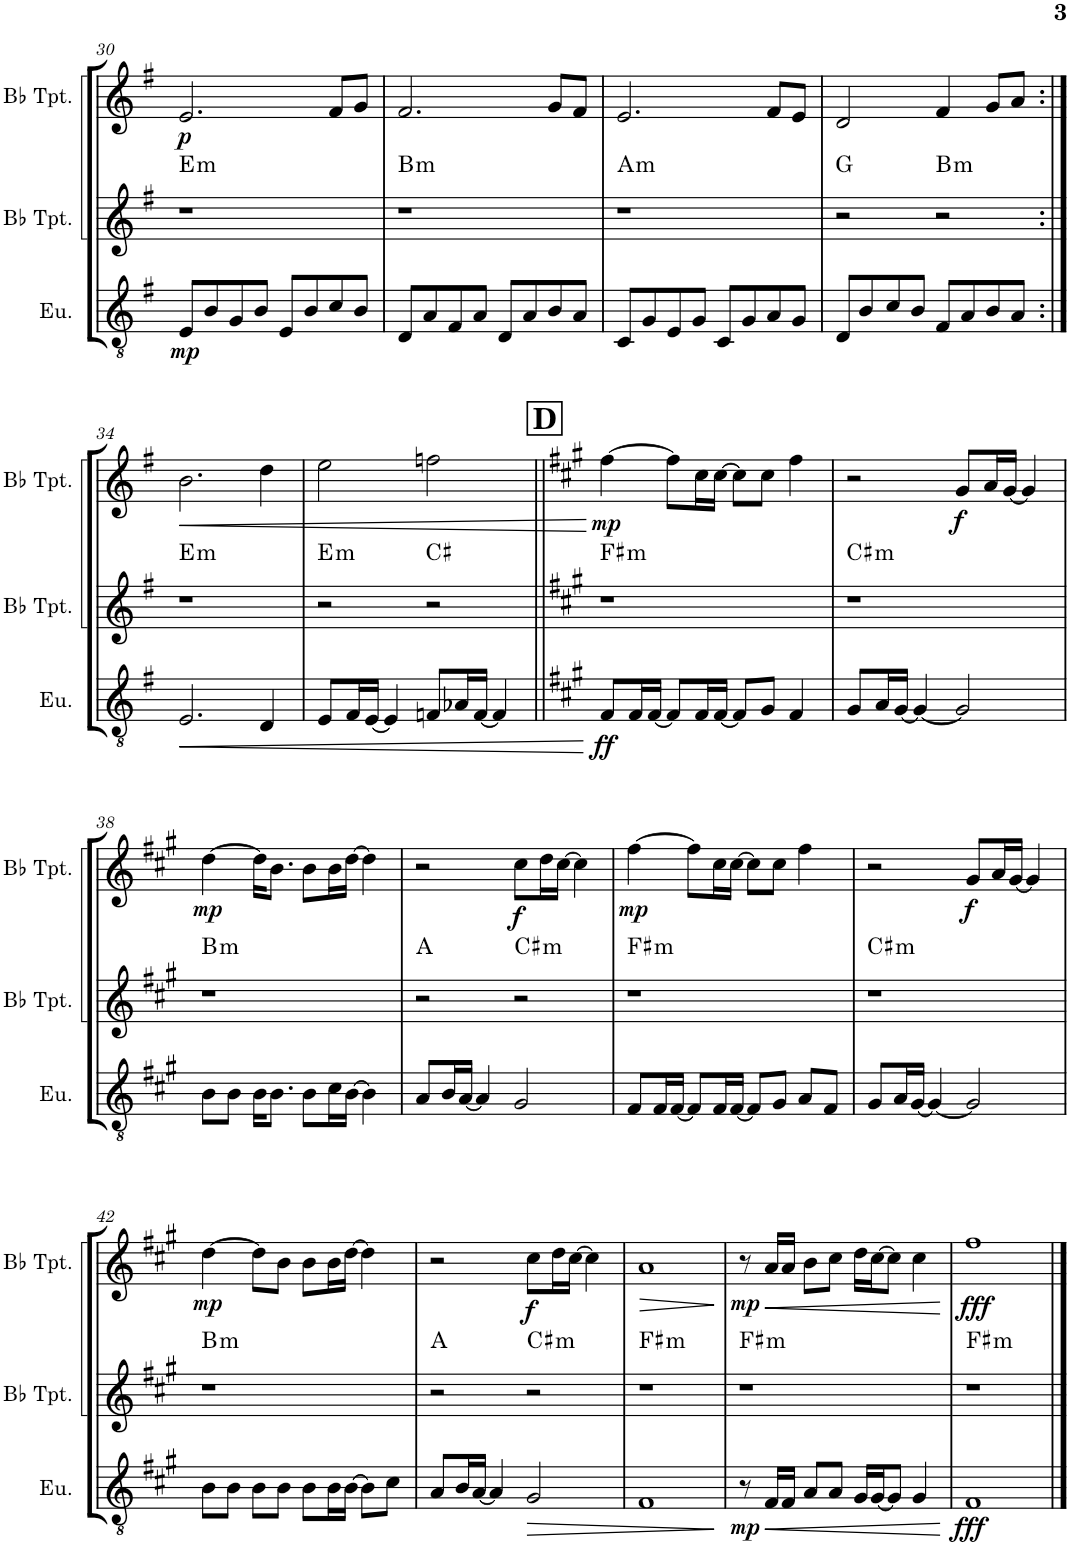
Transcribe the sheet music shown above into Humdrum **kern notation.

**kern	**dynam	**kern	**harte	**kern	**dynam
*part3	*part3	*part2	*part2	*part1	*part1
*staff3	*staff3	*staff2	*	*staff1	*staff1
*I"Euphonium	*	*I"Bb Trumpet	*	*I"Bb Trumpet	*
*I'Eu.	*	*I'Bb Tpt.	*	*I'Bb Tpt.	*
!!LO:PB:g=z
*clefGv2	*	*clefG2	*	*clefG2	*
*Trd1c2	*	*Trd1c2	*	*Trd1c2	*
*k[f#]	*	*k[f#]	*	*k[f#]	*
*M4/4	*	*M4/4	*	*M4/4	*
=30	=30	=30	=30	=30	=30
!	!LO:DY:b	!	!LO:H:kt=m	!	!LO:DY:b
8E/L	mp	1r	E:min	2.e/	p
8B/	.	.	.	.	.
8G/	.	.	.	.	.
8B/J	.	.	.	.	.
8E/L	.	.	.	.	.
8B/	.	.	.	.	.
8c/	.	.	.	8f#/L	.
8B/J	.	.	.	8g/J	.
=31	=31	=31	=31	=31	=31
!	!	!	!LO:H:kt=m	!	!
8D/L	.	1r	B:min	2.f#/	.
8A/	.	.	.	.	.
8F#/	.	.	.	.	.
8A/J	.	.	.	.	.
8D/L	.	.	.	.	.
8A/	.	.	.	.	.
8B/	.	.	.	8g/L	.
8A/J	.	.	.	8f#/J	.
=32	=32	=32	=32	=32	=32
!	!	!	!LO:H:kt=m	!	!
8C/L	.	1r	A:min	2.e/	.
8G/	.	.	.	.	.
8E/	.	.	.	.	.
8G/J	.	.	.	.	.
8C/L	.	.	.	.	.
8G/	.	.	.	.	.
8A/	.	.	.	8f#/L	.
8G/J	.	.	.	8e/J	.
=33	=33	=33	=33	=33	=33
8D/L	.	2r	G:maj	2d/	.
8B/	.	.	.	.	.
8c/	.	.	.	.	.
8B/J	.	.	.	.	.
!	!	!	!LO:H:kt=m	!	!
8F#/L	.	2r	B:min	4f#/	.
8A/	.	.	.	.	.
8B/	.	.	.	8g/L	.
8A/J	.	.	.	8a/J	.
!!LO:LB:g=z
=34:|!	=34:|!	=34:|!	=34:|!	=34:|!	=34:|!
!	!LO:HP:b	!	!LO:H:kt=m	!	!LO:HP:b
2.E/	<	1r	E:min	2.b\	<
4D/	.	.	.	4dd\	.
=35	=35	=35	=35	=35	=35
!	!	!	!LO:H:kt=m	!	!
8E/L	.	2r	E:min	2ee\	.
16F#/L	.	.	.	.	.
[16E/JJ	.	.	.	.	.
4E/]	.	.	.	.	.
8Fn/L	.	2r	C#:maj	2ffn\	.
16A-X/L	.	.	.	.	.
[16F/JJ	.	.	.	.	.
4F/]	.	.	.	.	.
.	[	.	.	.	[
!!LO:REH:place=s1:a:B:cj:fs=14:t=D
=36||	=36||	=36||	=36||	=36||	=36||
*k[f#c#g#]	*	*k[f#c#g#]	*	*k[f#c#g#]	*
!	!LO:DY:b	!	!LO:H:kt=m	!	!LO:DY:b
8F#/L	ff	1r	F#:min	[4ff#\	mp
16F#/L	.	.	.	.	.
[16F#/JJ	.	.	.	.	.
8F#/L]	.	.	.	8ff#\L]	.
16F#/L	.	.	.	16cc#\L	.
[16F#/JJ	.	.	.	[16cc#\JJ	.
8F#/L]	.	.	.	8cc#\L]	.
8G#/J	.	.	.	8cc#\J	.
4F#/	.	.	.	4ff#\	.
=37	=37	=37	=37	=37	=37
!	!	!	!LO:H:kt=m	!	!
8G#/L	.	1r	C#:min	2r	.
16A/L	.	.	.	.	.
[16G#/JJ	.	.	.	.	.
4G#/_	.	.	.	.	.
!	!	!	!	!	!LO:DY:b
2G#/]	.	.	.	8g#/L	f
.	.	.	.	16a/L	.
.	.	.	.	[16g#/JJ	.
.	.	.	.	4g#/]	.
!!LO:LB:g=z
=38	=38	=38	=38	=38	=38
!	!	!	!LO:H:kt=m	!	!LO:DY:b
8B\L	.	1r	B:min	[4dd\	mp
8B\J	.	.	.	.	.
16B\KL	.	.	.	16dd\KL]	.
8.B\J	.	.	.	8.b\J	.
8B\L	.	.	.	8b\L	.
16c#\L	.	.	.	16b\L	.
[16B\JJ	.	.	.	[16dd\JJ	.
4B\]	.	.	.	4dd\]	.
=39	=39	=39	=39	=39	=39
8A/L	.	2r	A:maj	2r	.
16B/L	.	.	.	.	.
[16A/JJ	.	.	.	.	.
4A/]	.	.	.	.	.
!	!	!	!LO:H:kt=m	!	!LO:DY:b
2G#/	.	2r	C#:min	8cc#\L	f
.	.	.	.	16dd\L	.
.	.	.	.	[16cc#\JJ	.
.	.	.	.	4cc#\]	.
=40	=40	=40	=40	=40	=40
!	!	!	!LO:H:kt=m	!	!LO:DY:b
8F#/L	.	1r	F#:min	[4ff#\	mp
16F#/L	.	.	.	.	.
[16F#/JJ	.	.	.	.	.
8F#/L]	.	.	.	8ff#\L]	.
16F#/L	.	.	.	16cc#\L	.
[16F#/JJ	.	.	.	[16cc#\JJ	.
8F#/L]	.	.	.	8cc#\L]	.
8G#/J	.	.	.	8cc#\J	.
8A/L	.	.	.	4ff#\	.
8F#/J	.	.	.	.	.
=41	=41	=41	=41	=41	=41
!	!	!	!LO:H:kt=m	!	!
8G#/L	.	1r	C#:min	2r	.
16A/L	.	.	.	.	.
[16G#/JJ	.	.	.	.	.
4G#/_	.	.	.	.	.
!	!	!	!	!	!LO:DY:b
2G#/]	.	.	.	8g#/L	f
.	.	.	.	16a/L	.
.	.	.	.	[16g#/JJ	.
.	.	.	.	4g#/]	.
!!LO:LB:g=z
=42	=42	=42	=42	=42	=42
!	!	!	!LO:H:kt=m	!	!LO:DY:b
8B\L	.	1r	B:min	[4dd\	mp
8B\J	.	.	.	.	.
8B\L	.	.	.	8dd\L]	.
8B\J	.	.	.	8b\J	.
8B\L	.	.	.	8b\L	.
16B\L	.	.	.	16b\L	.
[16B\JJ	.	.	.	[16dd\JJ	.
8B\L]	.	.	.	4dd\]	.
8c#\J	.	.	.	.	.
=43	=43	=43	=43	=43	=43
8A/L	.	2r	A:maj	2r	.
16B/L	.	.	.	.	.
[16A/JJ	.	.	.	.	.
4A/]	.	.	.	.	.
!	!LO:HP:b	!	!LO:H:kt=m	!	!LO:DY:b
2G#/	>	2r	C#:min	8cc#\L	f
.	.	.	.	16dd\L	.
.	.	.	.	[16cc#\JJ	.
.	.	.	.	4cc#\]	.
=44	=44	=44	=44	=44	=44
!	!	!	!LO:H:kt=m	!	!LO:HP:b
1F#	.	1r	F#:min	1a	>
.	]	.	.	.	]
=45	=45	=45	=45	=45	=45
!	!LO:DY:b	!	!LO:H:kt=m	!	!LO:DY:b
8r	mp	1r	F#:min	8r	mp
!	!LO:HP:b	!	!	!	!LO:HP:b
16F#/LL	<	.	.	16a/LL	<
16F#/JJ	.	.	.	16a/JJ	.
8A/L	.	.	.	8b\L	.
8A/J	.	.	.	8cc#\J	.
16G#/LL	.	.	.	16dd\LL	.
[16G#/J	.	.	.	[16cc#\J	.
8G#/J]	.	.	.	8cc#\J]	.
4G#/	.	.	.	4cc#\	.
.	[	.	.	.	[
=46	=46	=46	=46	=46	=46
!	!LO:DY:b	!	!LO:H:kt=m	!	!LO:DY:b
1F#	fff	1r	F#:min	1ff#	fff
==	==	==	==	==	==
*-	*-	*-	*-	*-	*-
